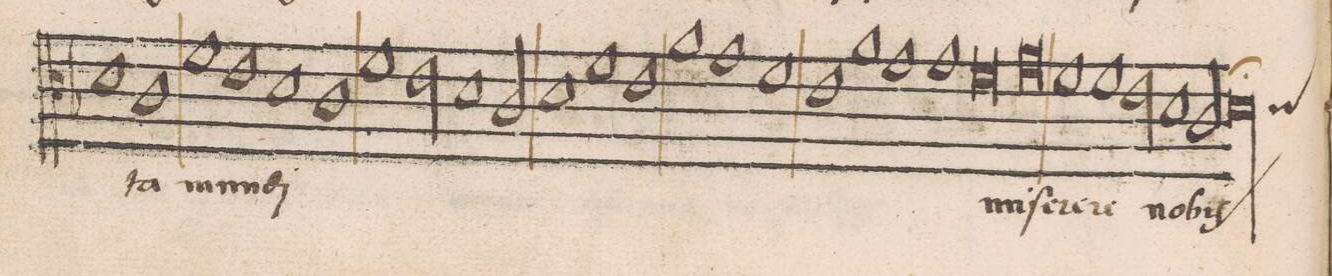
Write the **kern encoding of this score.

**kern	**text
*I"CANTVS	*
*clefC3	*
*k[b-]	*
*met(C|)	*
*M2/1	*
1d\	.
=16-	=16-
1c\	-ta
1f\	mun-
=17-	=17-
1e\	.
1d\	-di
=18-	=18-
1c\	.
1f\	.
=19-	=19-
2e\	.
1d\	.
2c/	.
=20-	=20-
1d\	.
1f\	.
=21-	=21-
1e\	.
1a\	.
=22-	=22-
1g\	.
1f\	.
=23-	=23-
1e\	.
1a\	.
=24-	=24-
1g\	.
1g\	.
=25-	=25-
0f\	mi-
=26-	=26-
0g\	-ſe-
=27-	=27-
1f\	-re-
1f\	-re
=28-	=28-
2e\	.
1d\	no-
2c/	-bis
=29-	=29-
*custos:d	*
0d\;l	.
*-	*-
